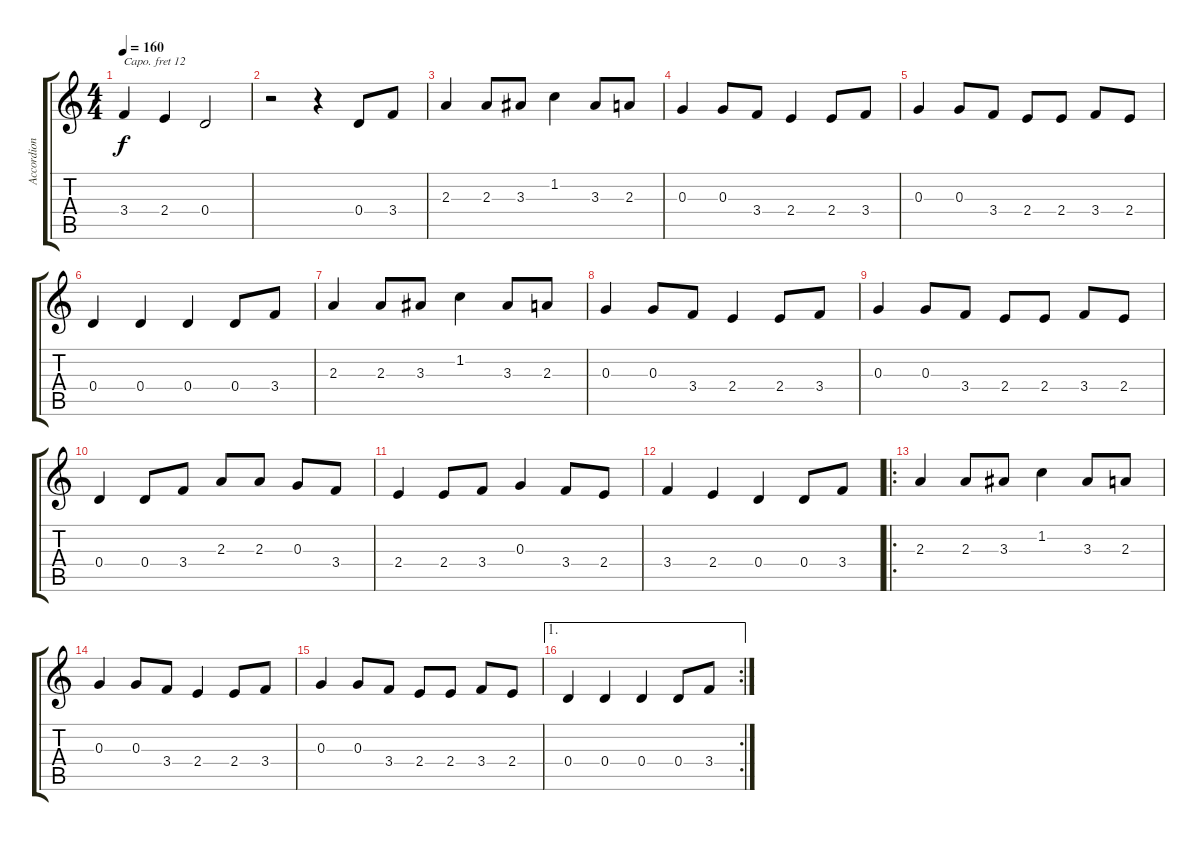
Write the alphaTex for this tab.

\track ("Accordion" "Accordion") {instrument accordion}
\staff {score tabs}
\capo 12
\tuning (E4 B3 G3 D3 A2 E2) {hide}
\ts (4 4)
\tempo 160
\clef g2
\ks c
3.4.4{dy f} 2.4.4 0.4.2 |
r.2 r.4 0.4.8 3.4.8 |
2.3.4 2.3.8 3.3.8 1.2.4 3.3.8 2.3.8 |
0.3.4 0.3.8 3.4.8 2.4.4 2.4.8 3.4.8 |
0.3.4 0.3.8 3.4.8 2.4.8 2.4.8 3.4.8 2.4.8 |
0.4.4 0.4.4 0.4.4 0.4.8 3.4.8 |
2.3.4 2.3.8 3.3.8 1.2.4 3.3.8 2.3.8 |
0.3.4 0.3.8 3.4.8 2.4.4 2.4.8 3.4.8 |
0.3.4 0.3.8 3.4.8 2.4.8 2.4.8 3.4.8 2.4.8 |
0.4.4 0.4.8 3.4.8 2.3.8 2.3.8 0.3.8 3.4.8 |
2.4.4 2.4.8 3.4.8 0.3.4 3.4.8 2.4.8 |
3.4.4 2.4.4 0.4.4 0.4.8 3.4.8 |
\ro
2.3.4 2.3.8 3.3.8 1.2.4 3.3.8 2.3.8 |
0.3.4 0.3.8 3.4.8 2.4.4 2.4.8 3.4.8 |
0.3.4 0.3.8 3.4.8 2.4.8 2.4.8 3.4.8 2.4.8 |
\ae 1
\rc 2
0.4.4 0.4.4 0.4.4 0.4.8 3.4.8
